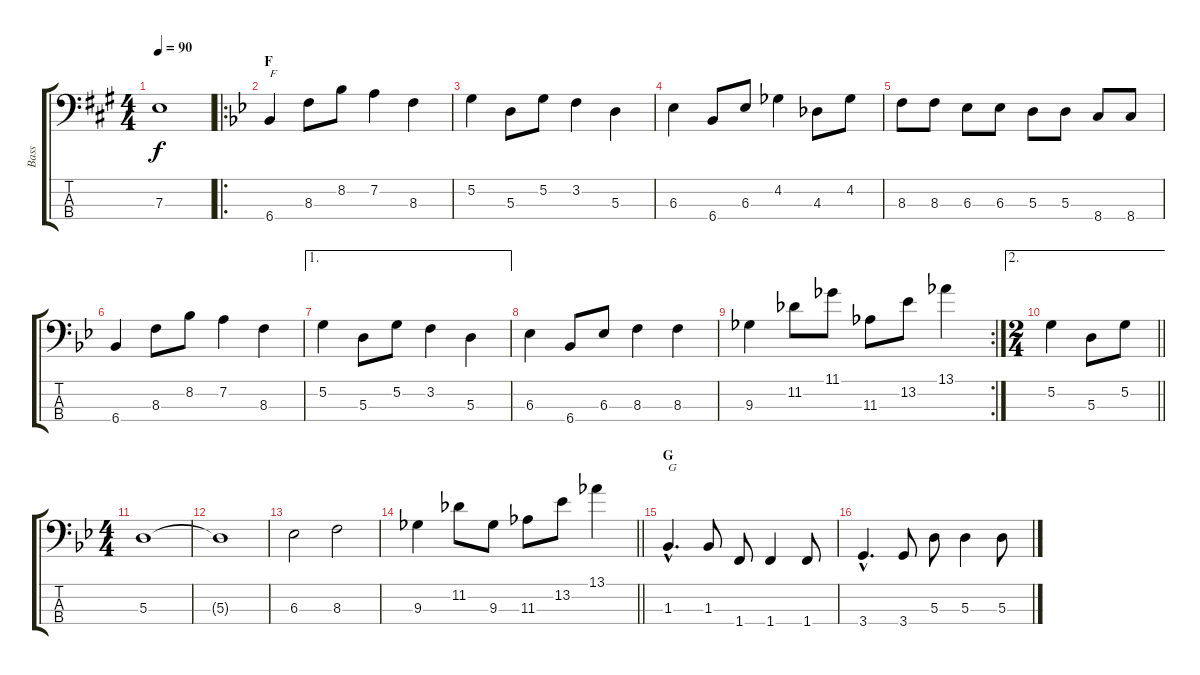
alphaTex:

\track ("Bass" "Bass") {instrument electricbasspick}
\staff {score tabs}
\tuning (G2 D2 A1 E1) {hide}
\ts (4 4)
\tempo 90
\clef f4
\ks a
7.3{t}.1{dy f} |
\ro
\section ("" "F")
\ks bb
6.4.4{txt "F"} 8.3.8 8.2.8 7.2.4 8.3.4 |
5.2.4 5.3.8 5.2.8 3.2.4 5.3.4 |
6.3.4 6.4.8 6.3.8 4.2.4 4.3.8 4.2.8 |
8.3.8 8.3.8 6.3.8 6.3.8 5.3.8 5.3.8 8.4.8 8.4.8 |
6.4.4 8.3.8 8.2.8 7.2.4 8.3.4 |
\ae 1
5.2.4 5.3.8 5.2.8 3.2.4 5.3.4 |
6.3.4 6.4.8 6.3.8 8.3.4 8.3.4 |
\rc 2
9.3.4 11.2.8 11.1.8 11.3.8 13.2.8 13.1.4 |
\ae 2
\ts (2 4)
\barLineRight lightlight
5.2.4 5.3.8 5.2.8 |
\ts (4 4)
5.3.1 |
5.3{t}.1 |
6.3.2 8.3.2 |
\barLineRight lightlight
9.3.4 11.2.8 9.3.8 11.3.8 13.2.8 13.1.4 |
\section ("" "G")
1.3{hac}.4{d txt "G"} 1.3.8 1.4.8 1.4.4 1.4.8 |
3.4{hac}.4{d} 3.4.8 5.3.8 5.3.4 5.3.8
